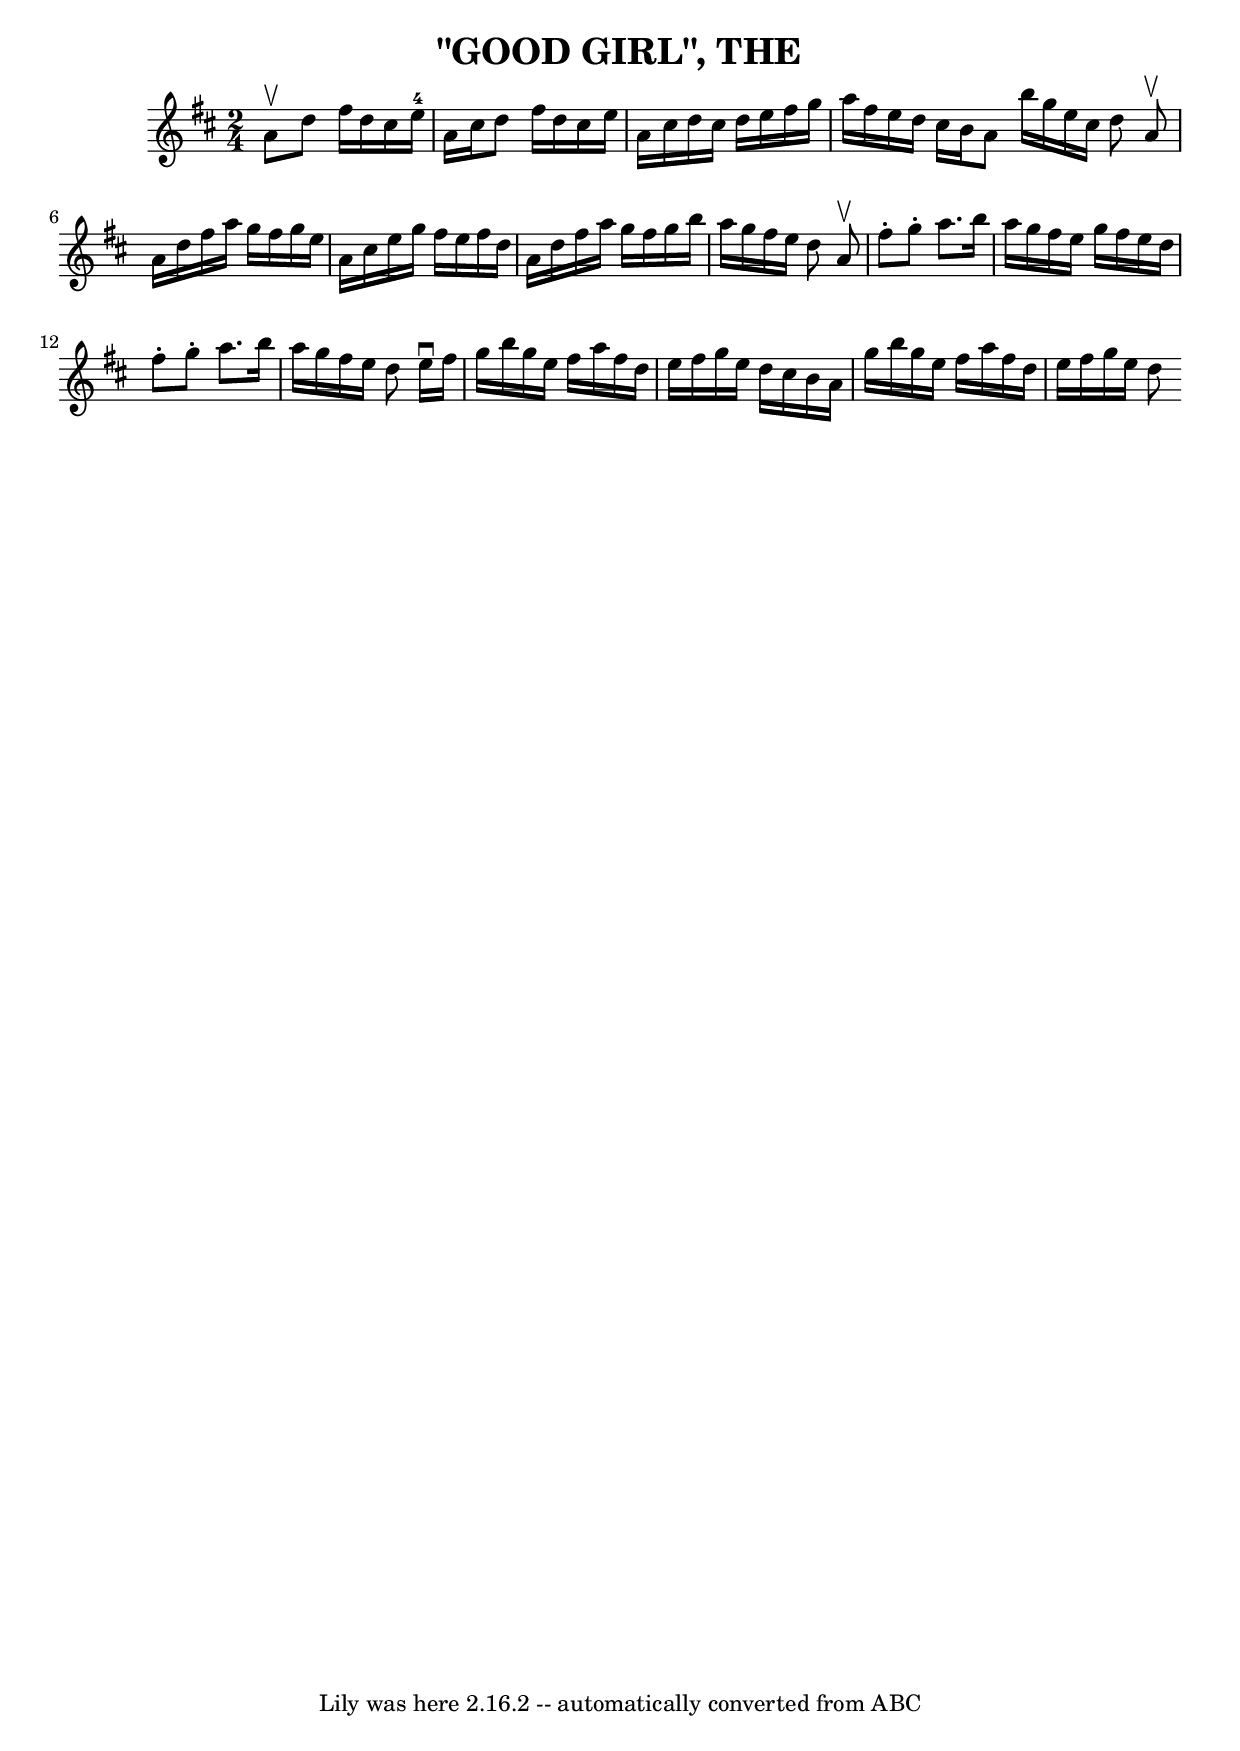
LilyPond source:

\version "2.16.2"
\include "Mammoth.ily"
\header {
  %% book = "Coles pg 26.8"
  crossRefNumber = "8"
  footnotes = "\\\\GOOD GIRL -- First lady turn second gent, first gent turn second lady.\\\\Four hands half round, and back to places.  Two couples down centre,\\\\back, first couple cast off.  Right and left 4."
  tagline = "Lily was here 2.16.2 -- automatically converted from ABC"
  title = "\"GOOD GIRL\", THE"

}
voicedefault =  {


  \time 2/4 
  \key d \major   a'8^\upbow    |
  d''8 fis''16 d''16       cis''16 e''16-4 a'16 cis''16     |
  d''8 fis''16 d''16     cis''16 e''16 a'16 cis''16     |
  d''16 cis''16 d''16      e''16 fis''16 g''16 a''16 fis''16     |
  e''16 d''16       cis''16 b'16 a'8    \bar ": |" b''16 g''16 e''16 cis''16       d''8    \bar "||"     \bar "|:" a'8^\upbow    |
  a'16 d''16       fis''16 a''16 g''16 fis''16 g''16 e''16     |
  a'16       cis''16 e''16 g''16 fis''16 e''16 fis''16 d''16     |
     a'16 d''16 fis''16 a''16 g''16 fis''16 g''16 b''16      |
  a''16 g''16 fis''16 e''16 d''8    \bar ":|"        \bar "|:" a'8^\upbow    |
  fis''8-. g''8-. a''8. b''16     |
  a''16 g''16 fis''16 e''16 g''16 fis''16 e''16       d''16     |
  fis''8-. g''8-. a''8. b''16    |
  a''16       g''16 fis''16 e''16 d''8    \bar ":|"     \bar " |:" e''16^\downbow     fis''16     |
  g''16 b''16 g''16 e''16 fis''16 a''16       fis''16 d''16     |
  e''16 fis''16 g''16 e''16 d''16       cis''16 b'16 a'16     |
  g''16 b''16 g''16 e''16       fis''16 a''16 fis''16 d''16     |
  e''16 fis''16 g''16       e''16 d''8    \bar ": |"   

}

\score{
  <<

    \context Staff="default"
    {
      \voicedefault 
      
    }

  >>
  \layout {
    
  }
  \midi {
  }

}
